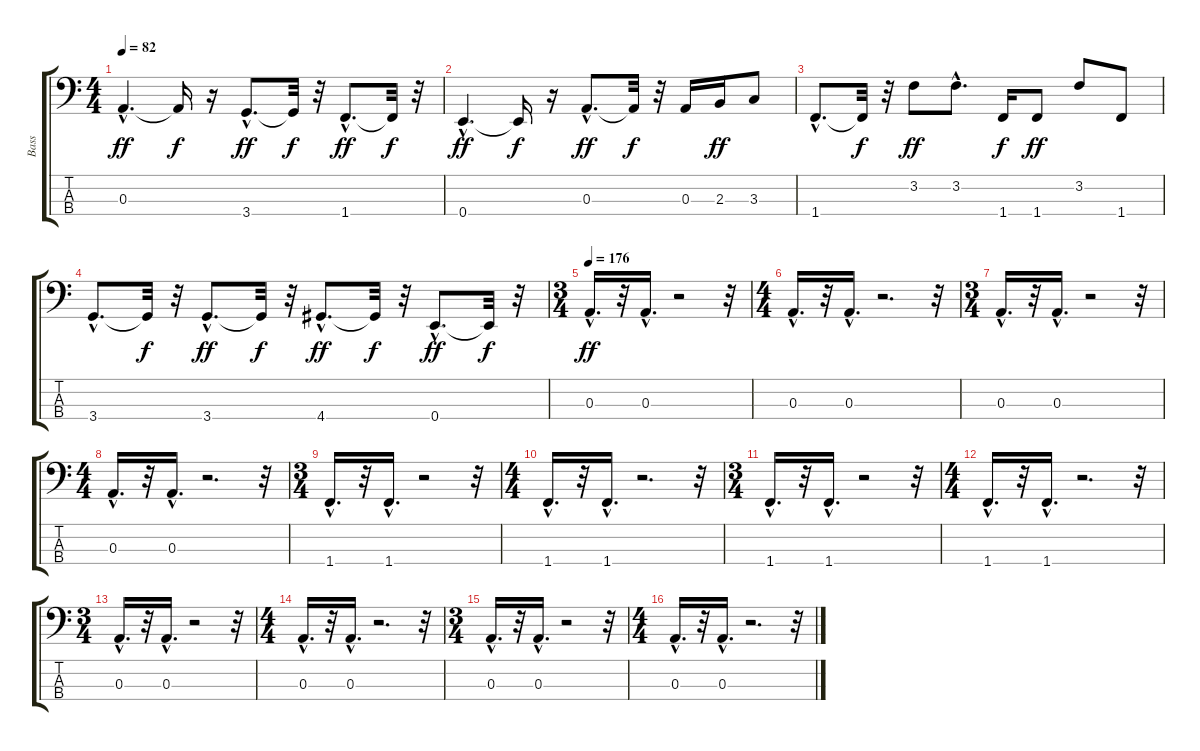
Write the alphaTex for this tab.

\track ("Bass" "Bass") {instrument electricbassfinger}
\staff {score tabs}
\tuning (G2 D2 A1 E1) {hide}
\ts (4 4)
\tempo 82
\clef f4
\ks c
0.3{hac}.4{d dy ff} 0.3{t}.16{dy f} r.16 3.4{hac}.8{d dy ff} 3.4{t}.32{dy f} r.32 1.4{hac}.8{d dy ff} 1.4{t}.32{dy f} r.32 |
0.4{hac}.4{d dy ff} 0.4{t}.16{dy f} r.16 0.3{hac}.8{d dy ff} 0.3{t}.32{dy f} r.32 0.3.16 2.3.16{dy ff} 3.3.8 |
1.4{hac}.8{d} 1.4{t}.32{dy f} r.32 3.2.8{dy ff} 3.2{hac}.8{d} 1.4.16{dy f} 1.4.8{dy ff} 3.2.8 1.4.8 |
3.4{hac}.8{d} 3.4{t}.32{dy f} r.32 3.4{hac}.8{d dy ff} 3.4{t}.32{dy f} r.32 4.4{hac}.8{d dy ff} 4.4{t}.32{dy f} r.32 0.4{hac}.8{d dy ff} 0.4{t}.32{dy f} r.32 |
\ts (3 4)
\tempo 176
0.3{hac}.16{d dy ff instrument electricbasspick} r.32 0.3{hac}.16{d} r.2 r.32 |
\ts (4 4)
0.3{hac}.16{d} r.32 0.3{hac}.16{d} r.2{d} r.32 |
\ts (3 4)
0.3{hac}.16{d} r.32 0.3{hac}.16{d} r.2 r.32 |
\ts (4 4)
0.3{hac}.16{d} r.32 0.3{hac}.16{d} r.2{d} r.32 |
\ts (3 4)
1.4{hac}.16{d} r.32 1.4{hac}.16{d} r.2 r.32 |
\ts (4 4)
1.4{hac}.16{d} r.32 1.4{hac}.16{d} r.2{d} r.32 |
\ts (3 4)
1.4{hac}.16{d} r.32 1.4{hac}.16{d} r.2 r.32 |
\ts (4 4)
1.4{hac}.16{d} r.32 1.4{hac}.16{d} r.2{d} r.32 |
\ts (3 4)
0.3{hac}.16{d} r.32 0.3{hac}.16{d} r.2 r.32 |
\ts (4 4)
0.3{hac}.16{d} r.32 0.3{hac}.16{d} r.2{d} r.32 |
\ts (3 4)
0.3{hac}.16{d} r.32 0.3{hac}.16{d} r.2 r.32 |
\ts (4 4)
0.3{hac}.16{d} r.32 0.3{hac}.16{d} r.2{d} r.32
